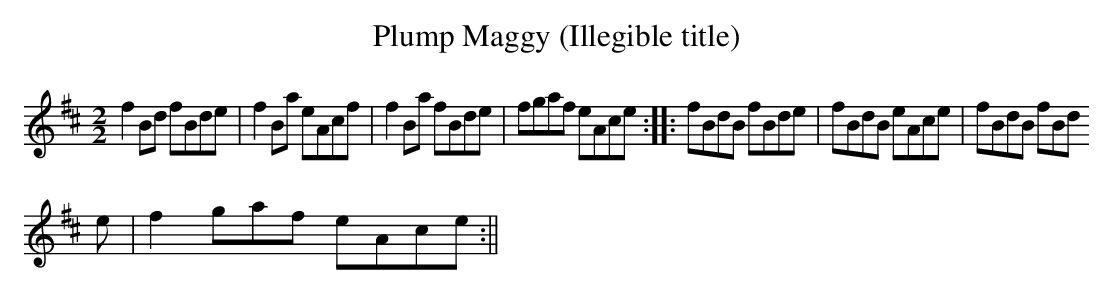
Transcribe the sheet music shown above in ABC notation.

X:1
T:Plump Maggy (Illegible title)
M:2/2
L:1/8
K:D major
f2Bd fBde|f2Ba eAcf|f2Ba  fBde|fgaf eAce:||:fBdB fBde|fBdB eAce|fBdB fBd
e|f2gaf eAce:||
